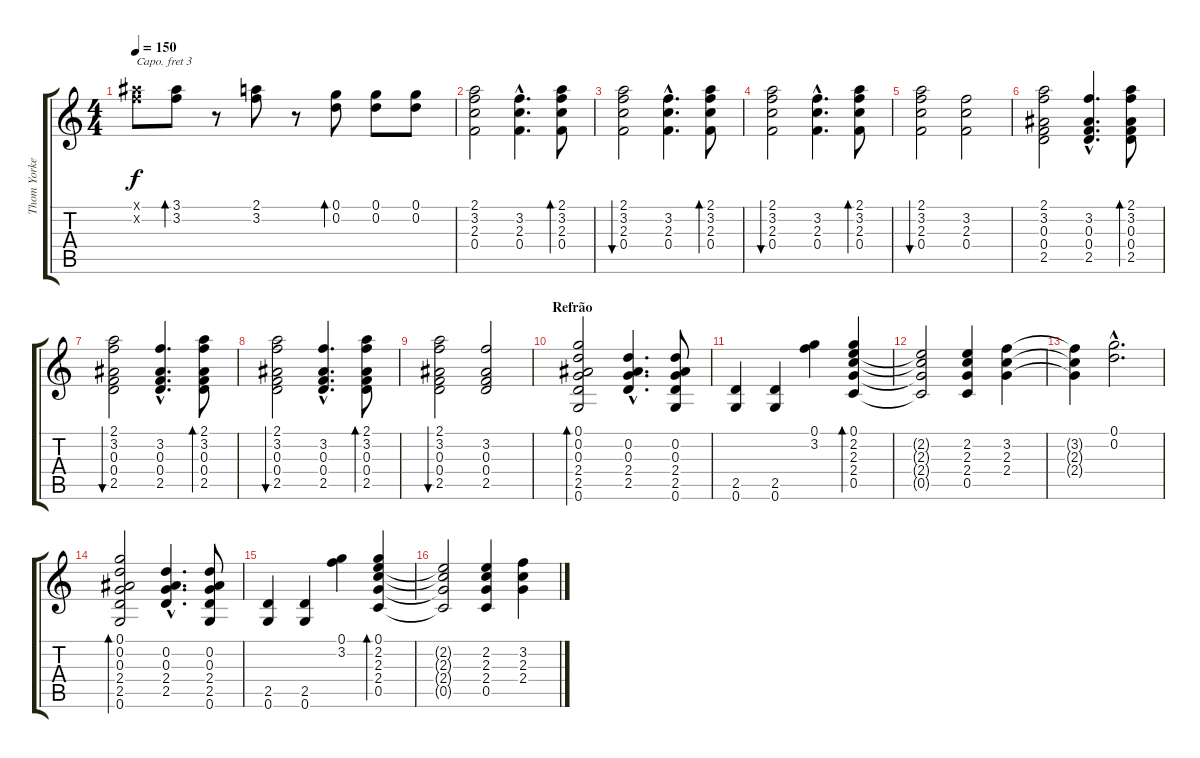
\track ("Thom Yorke" "Thom Yorke") {instrument acousticguitarsteel}
\staff {score tabs}
\capo 3
\tuning (E4 B3 G3 D3 A2 E2) {hide}
\ts (4 4)
\tempo 150
\clef g2
\ks c
(3.1{x} 3.2{x}).8{dy f} (3.1 3.2).8{bd 120} r.8 (2.1 3.2).8 r.8 (0.1 0.2).8{bd 120} (0.1 0.2).8 (0.1 0.2).8 |
(2.1 3.2 2.3 0.4).2 (3.2{hac} 2.3{hac} 0.4{hac}).4{d} (2.1 3.2 2.3 0.4).8{bd 60} |
(2.1 3.2 2.3 0.4).2{bu 60} (3.2{hac} 2.3{hac} 0.4{hac}).4{d} (2.1 3.2 2.3 0.4).8{bd 60} |
(2.1 3.2 2.3 0.4).2{bu 60} (3.2{hac} 2.3{hac} 0.4{hac}).4{d} (2.1 3.2 2.3 0.4).8{bd 60} |
(2.1 3.2 2.3 0.4).2{bu 60} (3.2 2.3 0.4).2 |
(2.1 3.2 0.3 0.4 2.5).2 (3.2{hac} 0.3{hac} 0.4{hac} 2.5{hac}).4{d} (2.1 3.2 0.3 0.4 2.5).8{bd 60} |
(2.1 3.2 0.3 0.4 2.5).2{bu 60} (3.2{hac} 0.3{hac} 0.4{hac} 2.5{hac}).4{d} (2.1 3.2 0.3 0.4 2.5).8{bd 60} |
(2.1 3.2 0.3 0.4 2.5).2{bu 60} (3.2{hac} 0.3{hac} 0.4{hac} 2.5{hac}).4{d} (2.1 3.2 0.3 0.4 2.5).8{bd 60} |
(2.1 3.2 0.3 0.4 2.5).2{bu 60} (3.2 0.3 0.4 2.5).2 |
\section ("" "Refrão")
(0.1 0.2 0.3 2.4 2.5 0.6).2{bd 60} (0.2{hac} 0.3{hac} 2.4{hac} 2.5{hac}).4{d} (0.2 0.3 2.4 2.5 0.6).8 |
(2.5 0.6).4 (2.5 0.6).4 (0.1 3.2).4 (0.1 2.2 2.3 2.4 0.5).4{bd 60} |
(2.2{t} 2.3{t} 2.4{t} 0.5{t}).2 (2.2 2.3 2.4 0.5).4 (3.2 2.3 2.4).4 |
(3.2{t} 2.3{t} 2.4{t}).4 (0.1{hac} 0.2{hac}).2{d} |
(0.1 0.2 0.3 2.4 2.5 0.6).2{bd 60} (0.2{hac} 0.3{hac} 2.4{hac} 2.5{hac}).4{d} (0.2 0.3 2.4 2.5 0.6).8 |
(2.5 0.6).4 (2.5 0.6).4 (0.1 3.2).4 (0.1 2.2 2.3 2.4 0.5).4{bd 60} |
(2.2{t} 2.3{t} 2.4{t} 0.5{t}).2 (2.2 2.3 2.4 0.5).4 (3.2 2.3 2.4).4
